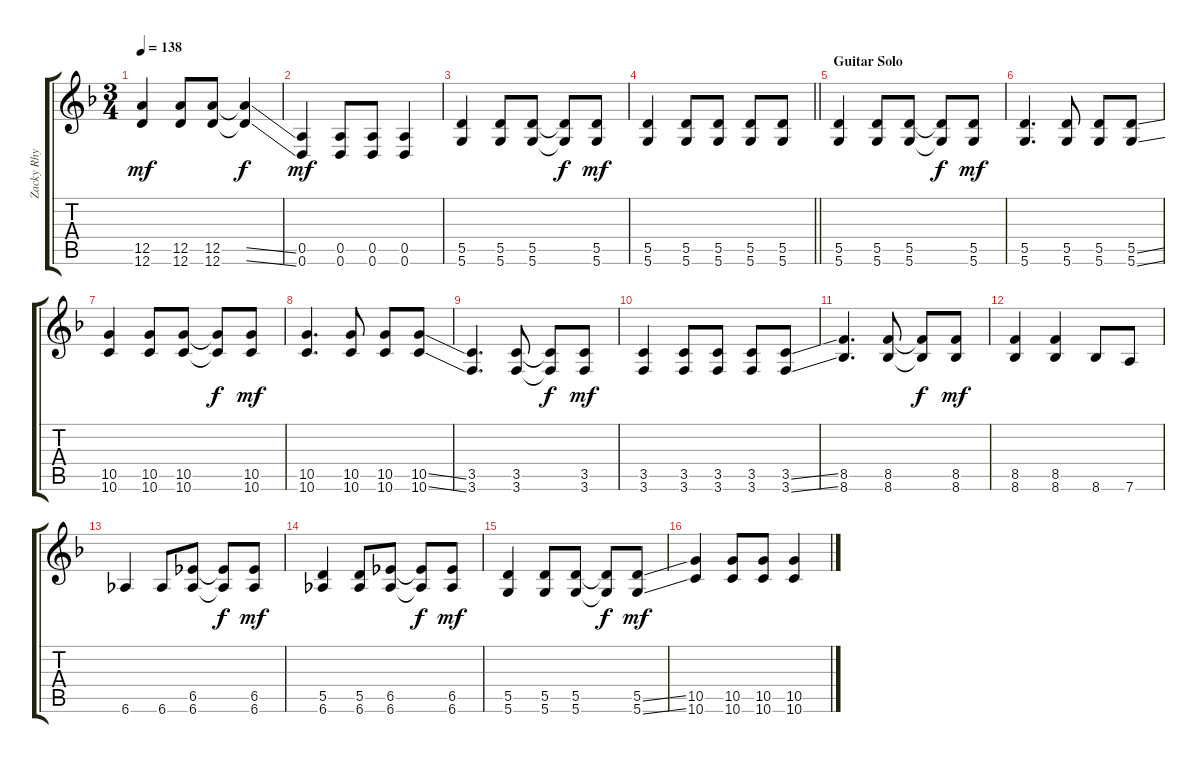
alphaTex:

\track ("Zacky Rhy" "Zacky Rhy") {instrument distortionguitar}
\staff {score tabs}
\tuning (E4 B3 G3 D3 A2 D2) {hide}
\ts (3 4)
\tempo 138
\clef g2
\ks f
(12.5 12.6).4{dy mf} (12.5 12.6).8 (12.5 12.6).8 (12.5{ss t} 12.6{ss t}).4{dy f} |
(0.5 0.6).4{dy mf} (0.5 0.6).8 (0.5 0.6).8 (0.5 0.6).4 |
(5.5 5.6).4 (5.5 5.6).8 (5.5 5.6).8 (5.5{t} 5.6{t}).8{dy f} (5.5 5.6).8{dy mf} |
\barLineRight lightlight
(5.5 5.6).4 (5.5 5.6).8 (5.5 5.6).8 (5.5 5.6).8 (5.5 5.6).8 |
\section ("" "Guitar Solo")
(5.5 5.6).4 (5.5 5.6).8 (5.5 5.6).8 (5.5{t} 5.6{t}).8{dy f} (5.5 5.6).8{dy mf} |
(5.5 5.6).4{d} (5.5 5.6).8 (5.5 5.6).8 (5.5{ss} 5.6{ss}).8 |
(10.5 10.6).4 (10.5 10.6).8 (10.5 10.6).8 (10.5{t} 10.6{t}).8{dy f} (10.5 10.6).8{dy mf} |
(10.5 10.6).4{d} (10.5 10.6).8 (10.5 10.6).8 (10.5{ss} 10.6{ss}).8 |
(3.5 3.6).4{d} (3.5 3.6).8 (3.5{t} 3.6{t}).8{dy f} (3.5 3.6).8{dy mf} |
(3.5 3.6).4 (3.5 3.6).8 (3.5 3.6).8 (3.5 3.6).8 (3.5{ss} 3.6{ss}).8 |
(8.5 8.6).4{d} (8.5 8.6).8 (8.5{t} 8.6{t}).8{dy f} (8.5 8.6).8{dy mf} |
(8.5 8.6).4 (8.5 8.6).4 8.6.8 7.6.8 |
6.6.4 6.6.8 (6.5 6.6).8 (6.5{t} 6.6{t}).8{dy f} (6.5 6.6).8{dy mf} |
(5.5 6.6).4 (5.5 6.6).8 (6.5 6.6).8 (6.5{t} 6.6{t}).8{dy f} (6.5 6.6).8{dy mf} |
(5.5 5.6).4 (5.5 5.6).8 (5.5 5.6).8 (5.5{t} 5.6{t}).8{dy f} (5.5{ss} 5.6{ss}).8{dy mf} |
(10.5 10.6).4 (10.5 10.6).8 (10.5 10.6).8 (10.5 10.6).4
